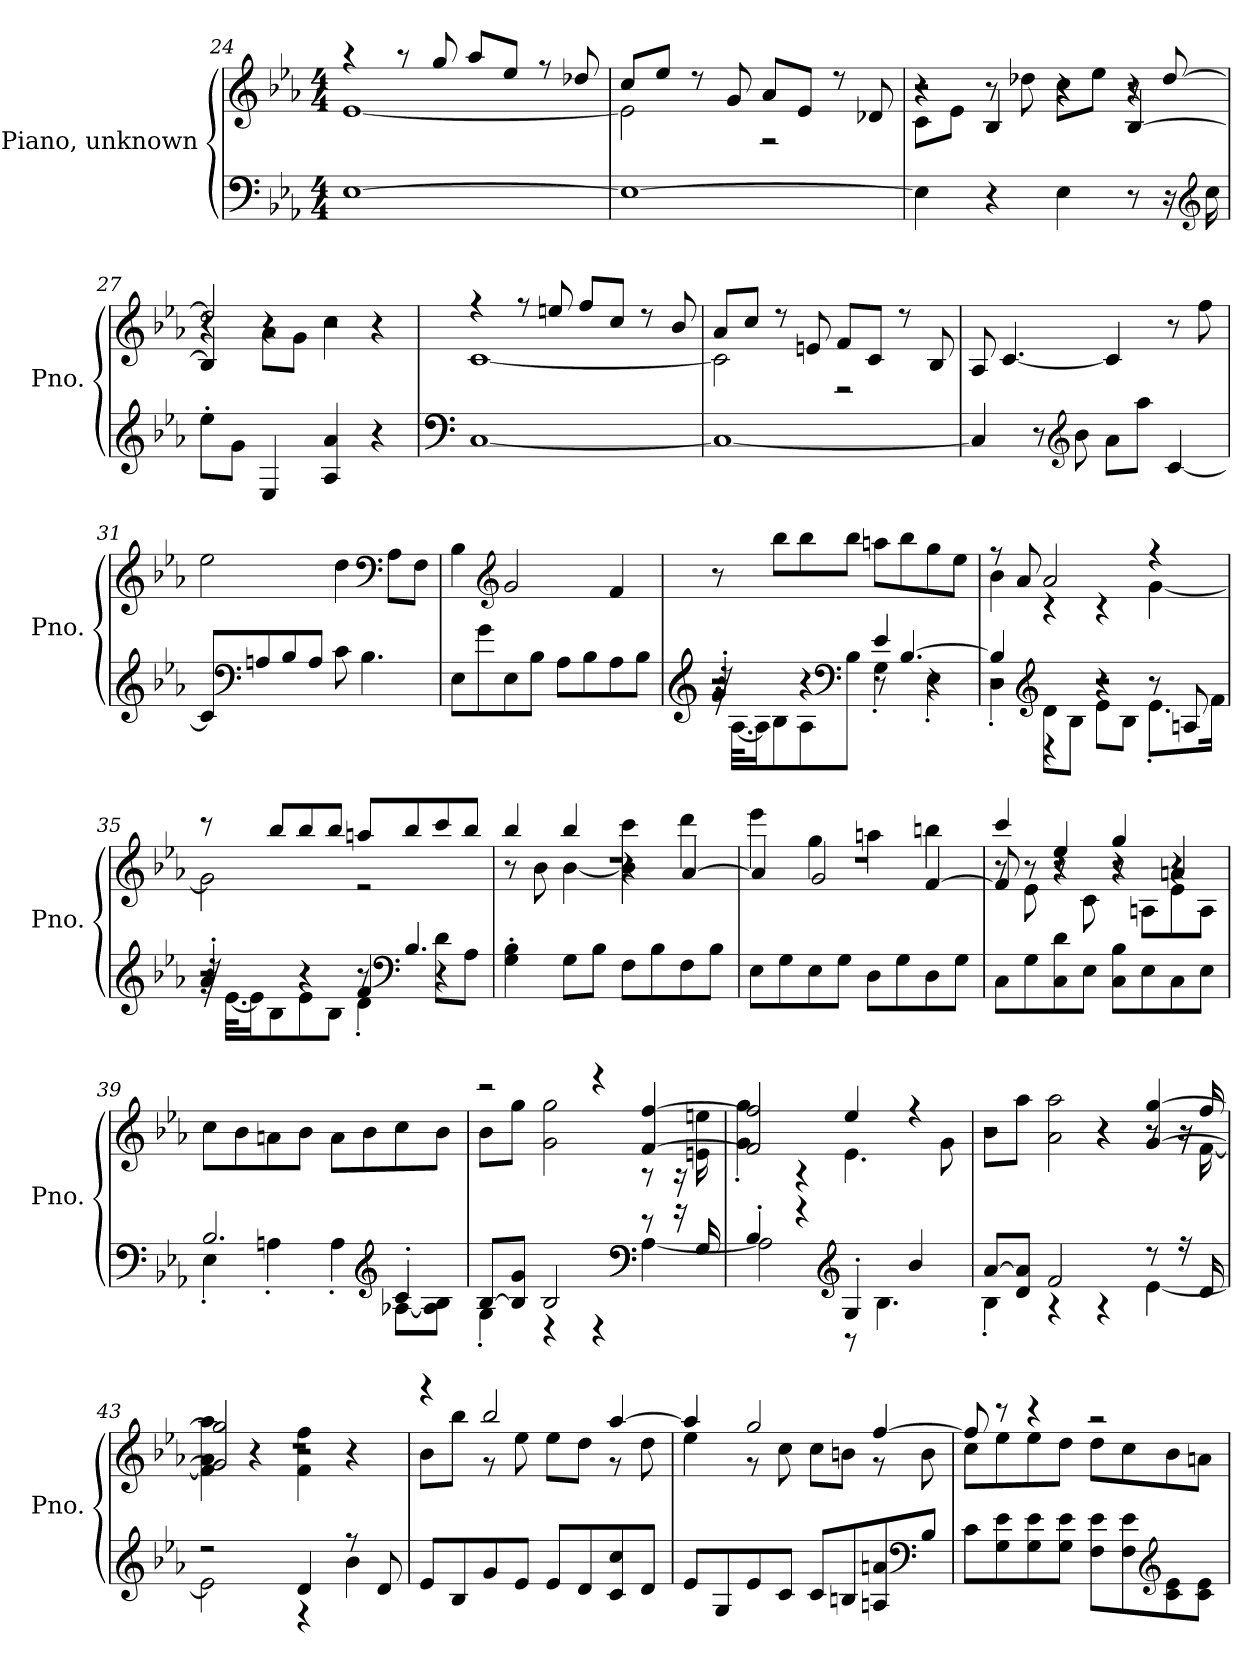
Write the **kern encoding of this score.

**kern	**kern
*part1	*part1
*staff2	*staff1
*I"Piano, unknown	*
*I'Pno.	*
*clefF4	*clefG2
*k[b-e-a-]	*k[b-e-a-]
*M4/4	*M4/4
=24	=24
*	*^
[1E-	4r	[1e-
.	8r	.
.	8gg/	.
.	8aa-/L	.
.	8ee-/J	.
.	8r	.
.	8dd-X/	.
!!LO:PB:g=z	!!
=25	=25	=25
1E-_	8cc/L	2e-\]
.	8ee-/J	.
.	8r	.
.	8g/	.
.	8a-/L	2r
.	8e-/J	.
.	8r	.
.	8d-X/	.
=26	=26	=26
*	*	*^
4E-\]	2r	8c\L	4r
.	.	8e-\J	.
4r	.	8r	4B-/
.	.	8dd-X\	.
4E-\	4r	8cc\L	4r
.	.	8ee-\J	.
8r	8r	4r	[4B-/
16r	[8dd-/	.	.
*clefG2	*	*	*
16cc\	.	.	.
=27	=27	=27	=27
8ee-'\L	2dd-/]	4r	4B-/]
8g\J	.	.	.
4E-/	.	8a-\L	4r
.	.	8g\J	.
4A-/ 4a-/	2r	4cc\	2r
4r	.	4r	.
*	*v	*v	*v
=28	=28
*clefF4	*
*	*^
[1C	4r	[1c
.	8r	.
.	8een/	.
.	8ff/L	.
.	8cc/J	.
.	8r	.
.	8b-/	.
!!LO:LB:g=z	!!
=29	=29	=29
1C_	8a-/L	2c\]
.	8cc/J	.
.	8r	.
.	8en/	.
.	8f/L	2r
.	8c/J	.
.	8r	.
.	8B-/	.
*	*v	*v
=30	=30
4C/]	8A-/
.	[4.c/
8r	.
*clefG2	*
8b-\	.
8a-\L	4c/]
8aa-\J	.
[4c/	8r
.	8ff\
=31	=31
8c/L]	2ee-\
*clefF4	*
8An/	.
8B-/	.
8A/J	.
8c\	4dd\
4.B-\	.
*	*clefF4
.	8A-\L
.	8F\J
=32	=32
8E-\L	4B-\
8g\	.
*	*clefG2
8E-\	2g/
8B-\J	.
8A-\L	.
8B-\	.
8A-\	4f/
8B-\J	.
!!LO:LB:g=z
=33	=33
*clefG2	*
*^	*
*	*^	*
4g'/	64r	2r	8r
.	[32.A-\KLL	.	.
.	16A-\J]	.	.
.	8B-\	.	8bb-\L
4r	8A-\	.	8bb-\
*clefF4	*	*	*
.	8B-\J	.	8bb-\J
4e-/	4G'\	8r	8aan\L
.	.	[4.B-/	8bb-\
4r	4E-'\	.	8gg\
.	.	.	8ee-\J
=34	=34	=34	=34
*	*	*	*^
2r	4D'\	4B-/]	8r	4b-\
.	.	.	8a-/	.
*clefG2	*	*	*	*
.	8d\L	4r	2a-/	4r
.	8B-\J	.	.	.
4r	8e-\L	2r	.	4r
.	8B-\J	.	.	.
8r	8.e-'\L	.	4r	[4g\
8An/	.	.	.	.
.	16f\Jk	.	.	.
=35	=35	=35	=35	=35
4a-'/	64r	2r	8r	2g\]
.	[32.e-\KLL	.	.	.
.	16e-\J]	.	.	.
.	8B-\	.	8bb-/L	.
4r	8e-\	.	8bb-/	.
.	8B-\J	.	8bb-/J	.
4f/	4d'\	8r	8aan/L	2r
*clefF4	*	*	*	*
.	.	4.B-/	8bb-/	.
4r	8d\L	.	8ccc/	.
.	8A-\J	.	8bb-/J	.
*v	*v	*v	*	*
!!LO:LB:g=z
=36	=36	=36
*	*	*^
4G\' 4B-\'	1r	8r	4bb-/
.	.	8b-\	.
8G\L	.	[4b-\	4bb-/
8B-\J	.	.	.
8F\L	.	4b-\] 4ccc\	4r
8B-\	.	.	.
8F\	.	4ddd\	[4a-/
8B-\J	.	.	.
=37	=37	=37	=37
8E-\L	1r	4eee-\	4a-/]
8G\	.	.	.
8E-\	.	4gg\	2g/
8G\J	.	.	.
8D\L	.	4aan\	.
8G\	.	.	.
8D\	.	4bbn\	[4f/
8G\J	.	.	.
=38	=38	=38	=38
8C\L	4ccc/	8r	8f/]
8G\	.	8e-\	8r
8C\ 8d\	4ee-/	8r	4r
8E-\J	.	8c\	.
8C\ 8B-\L	4gg/	8r	4r
8E-\	.	8An\L	.
8C\	4r	8e-\	4an/
8E-\J	.	8A\J	.
*	*v	*v	*v
=39	=39
*^	*
2.B-/	4E-'\	8cc\L
.	.	8b-\
.	4An'\	8an\
.	.	8b-\J
.	4A'\	8a\L
.	.	8b-\
*clefG2	*	*
4c'/	[8A-X\L	8cc\
.	8A-\] 8B-\J	8b-\J
!!LO:LB:g=z
=40	=40	=40
*	*	*^
[8B-/L	4G'\	2r	8b-\L
8B-/] 8g/J	.	.	8gg\J
2B-/	4r	.	2g\ 2gg\
.	4r	4r	.
*clefF4	*	*	*
8r	[4A-\	[4f/ [4ff/	8r
16r	.	.	16r
16G/	.	.	16en\ 16een\
=41	=41	=41	=41
4B-'/	2A-\]	2f/] 2ff/]	4g\' 4gg\'
4r	.	.	4r
*clefG2	*	*	*
4G'/	8r	4ee-/	4.e-\
.	4.B-\	.	.
4b-/	.	4r	.
.	.	.	8g\
=42	=42	=42	=42
*	*	*	*^
[8a-/L	4B-'\	2r	8b-\L	2r
8d/ 8a-/]J	.	.	8aa-\J	.
2f/	4r	.	2a-\ 2aa-\	.
.	4r	4r	.	4r
8r	[4e-\	8r	8r	[4g/ [4gg/
16r	.	16r	16r	.
16d/	.	16ff/	[16f\	.
=43	=43	=43	=43	=43
2r	2e-\]	1r	4f\] 4a-\ 4aa-\	2g/] 2gg/]
.	.	.	4r	.
4d/	4r	.	4f\ 4ff\	2r
8r	4b-\	.	4r	.
8d/	.	.	.	.
*v	*v	*	*	*
*	*	*v	*v
!!LO:LB:g=z
=44	=44	=44
8e-/L	4r	8b-\L
8B-/	.	8bb-\J
8g/	2bb-/	8r
8e-/J	.	8ee-\
8e-/L	.	8ee-\L
8d/	.	8dd\J
8c/ 8cc/	[4aa-/	8r
8d/J	.	8dd\
=45	=45	=45
8e-/L	4aa-/]	4ee-\
8G/	.	.
8e-/	2gg/	8r
8c/J	.	8cc\
8c/L	.	8cc\L
8Bn/	.	8bn\J
8An/ 8an/	[4ff/	8r
*clefF4	*	*
8B/J	.	8b\
=46	=46	=46
8c\L	8ff/]	8cc\L
8G\ 8e-\	8r	8ee-\
8G\ 8e-\	4r	8ee-\
8G\ 8e-\J	.	8dd\J
8F\ 8e-\L	2r	8dd\L
8F\ 8e-\	.	8cc\
*clefG2	*	*
8c\ 8e-\	.	8b-\
8c\ 8e-\J	.	8an\J
*	*v	*v
=	=
*-	*-
